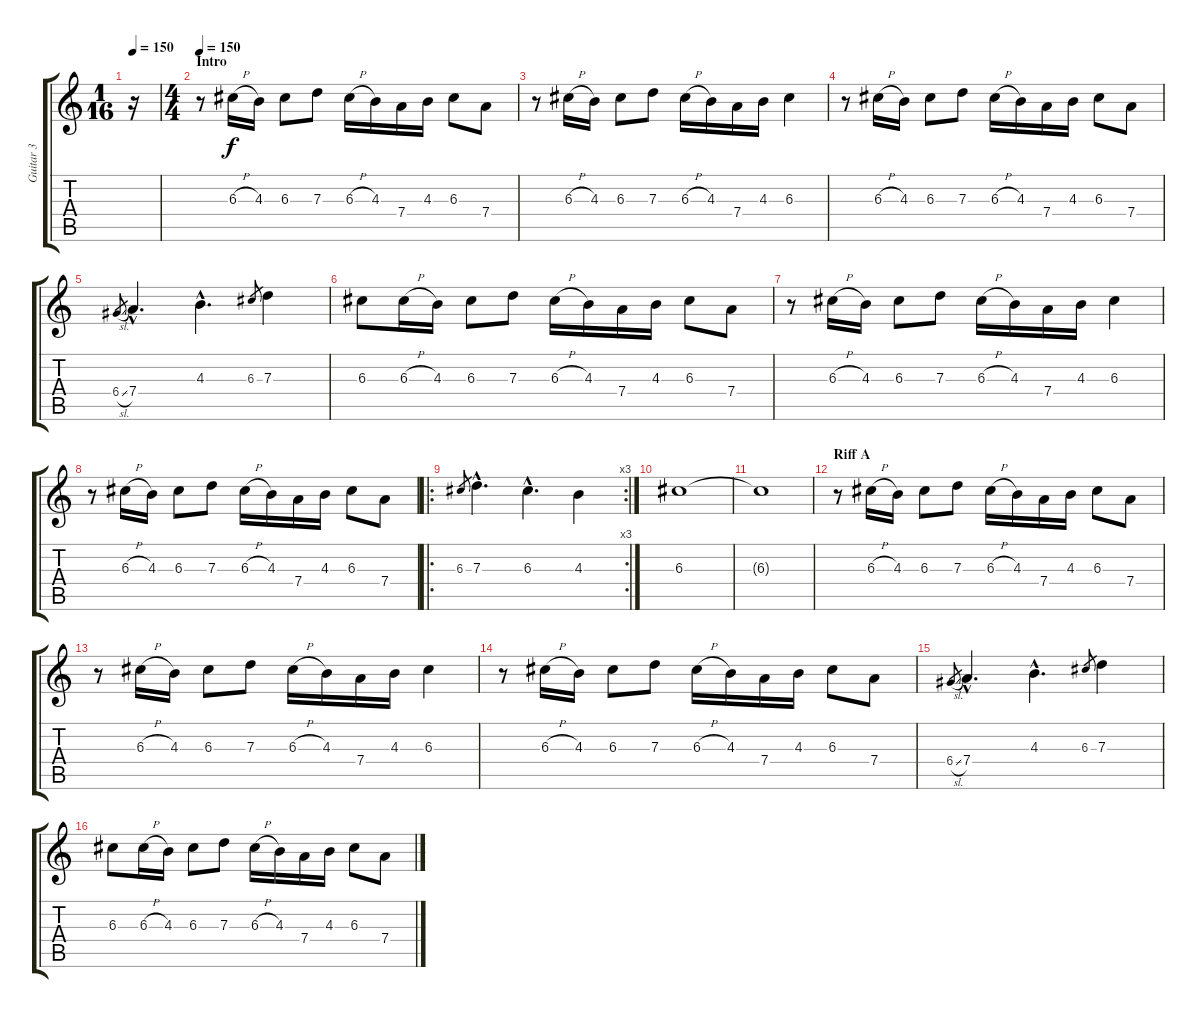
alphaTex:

\track ("Guitar 3" "Guitar 3") {instrument distortionguitar}
\staff {score tabs}
\tuning (E4 B3 G3 D3 A2 E2) {hide}
\ts (1 16)
\tempo 150
\clef g2
\ks c
r.16{dy f instrument distortionguitar} |
\ts (4 4)
\section ("" "Intro")
\tempo 150
r.8 6.3{h}.16 4.3.16 6.3.8 7.3.8 6.3{h}.16 4.3.16 7.4.16 4.3.16 6.3.8 7.4.8 |
r.8 6.3{h}.16 4.3.16 6.3.8 7.3.8 6.3{h}.16 4.3.16 7.4.16 4.3.16 6.3.4 |
r.8 6.3{h}.16 4.3.16 6.3.8 7.3.8 6.3{h}.16 4.3.16 7.4.16 4.3.16 6.3.8 7.4.8 |
6.4{sl}.8{gr} 7.4{hac}.4{d} 4.3{hac}.4{d} 6.3.8{gr} 7.3.4 |
6.3.8 6.3{h}.16 4.3.16 6.3.8 7.3.8 6.3{h}.16 4.3.16 7.4.16 4.3.16 6.3.8 7.4.8 |
r.8 6.3{h}.16 4.3.16 6.3.8 7.3.8 6.3{h}.16 4.3.16 7.4.16 4.3.16 6.3.4 |
r.8 6.3{h}.16 4.3.16 6.3.8 7.3.8 6.3{h}.16 4.3.16 7.4.16 4.3.16 6.3.8 7.4.8 |
\ro
\rc 3
6.3.8{gr} 7.3{hac}.4{d} 6.3{hac}.4{d} 4.3.4 |
6.3.1 |
6.3{t}.1 |
\section ("" "Riff A")
r.8 6.3{h}.16 4.3.16 6.3.8 7.3.8 6.3{h}.16 4.3.16 7.4.16 4.3.16 6.3.8 7.4.8 |
r.8 6.3{h}.16 4.3.16 6.3.8 7.3.8 6.3{h}.16 4.3.16 7.4.16 4.3.16 6.3.4 |
r.8 6.3{h}.16 4.3.16 6.3.8 7.3.8 6.3{h}.16 4.3.16 7.4.16 4.3.16 6.3.8 7.4.8 |
6.4{sl}.8{gr} 7.4{hac}.4{d} 4.3{hac}.4{d} 6.3.8{gr} 7.3.4 |
6.3.8 6.3{h}.16 4.3.16 6.3.8 7.3.8 6.3{h}.16 4.3.16 7.4.16 4.3.16 6.3.8 7.4.8
